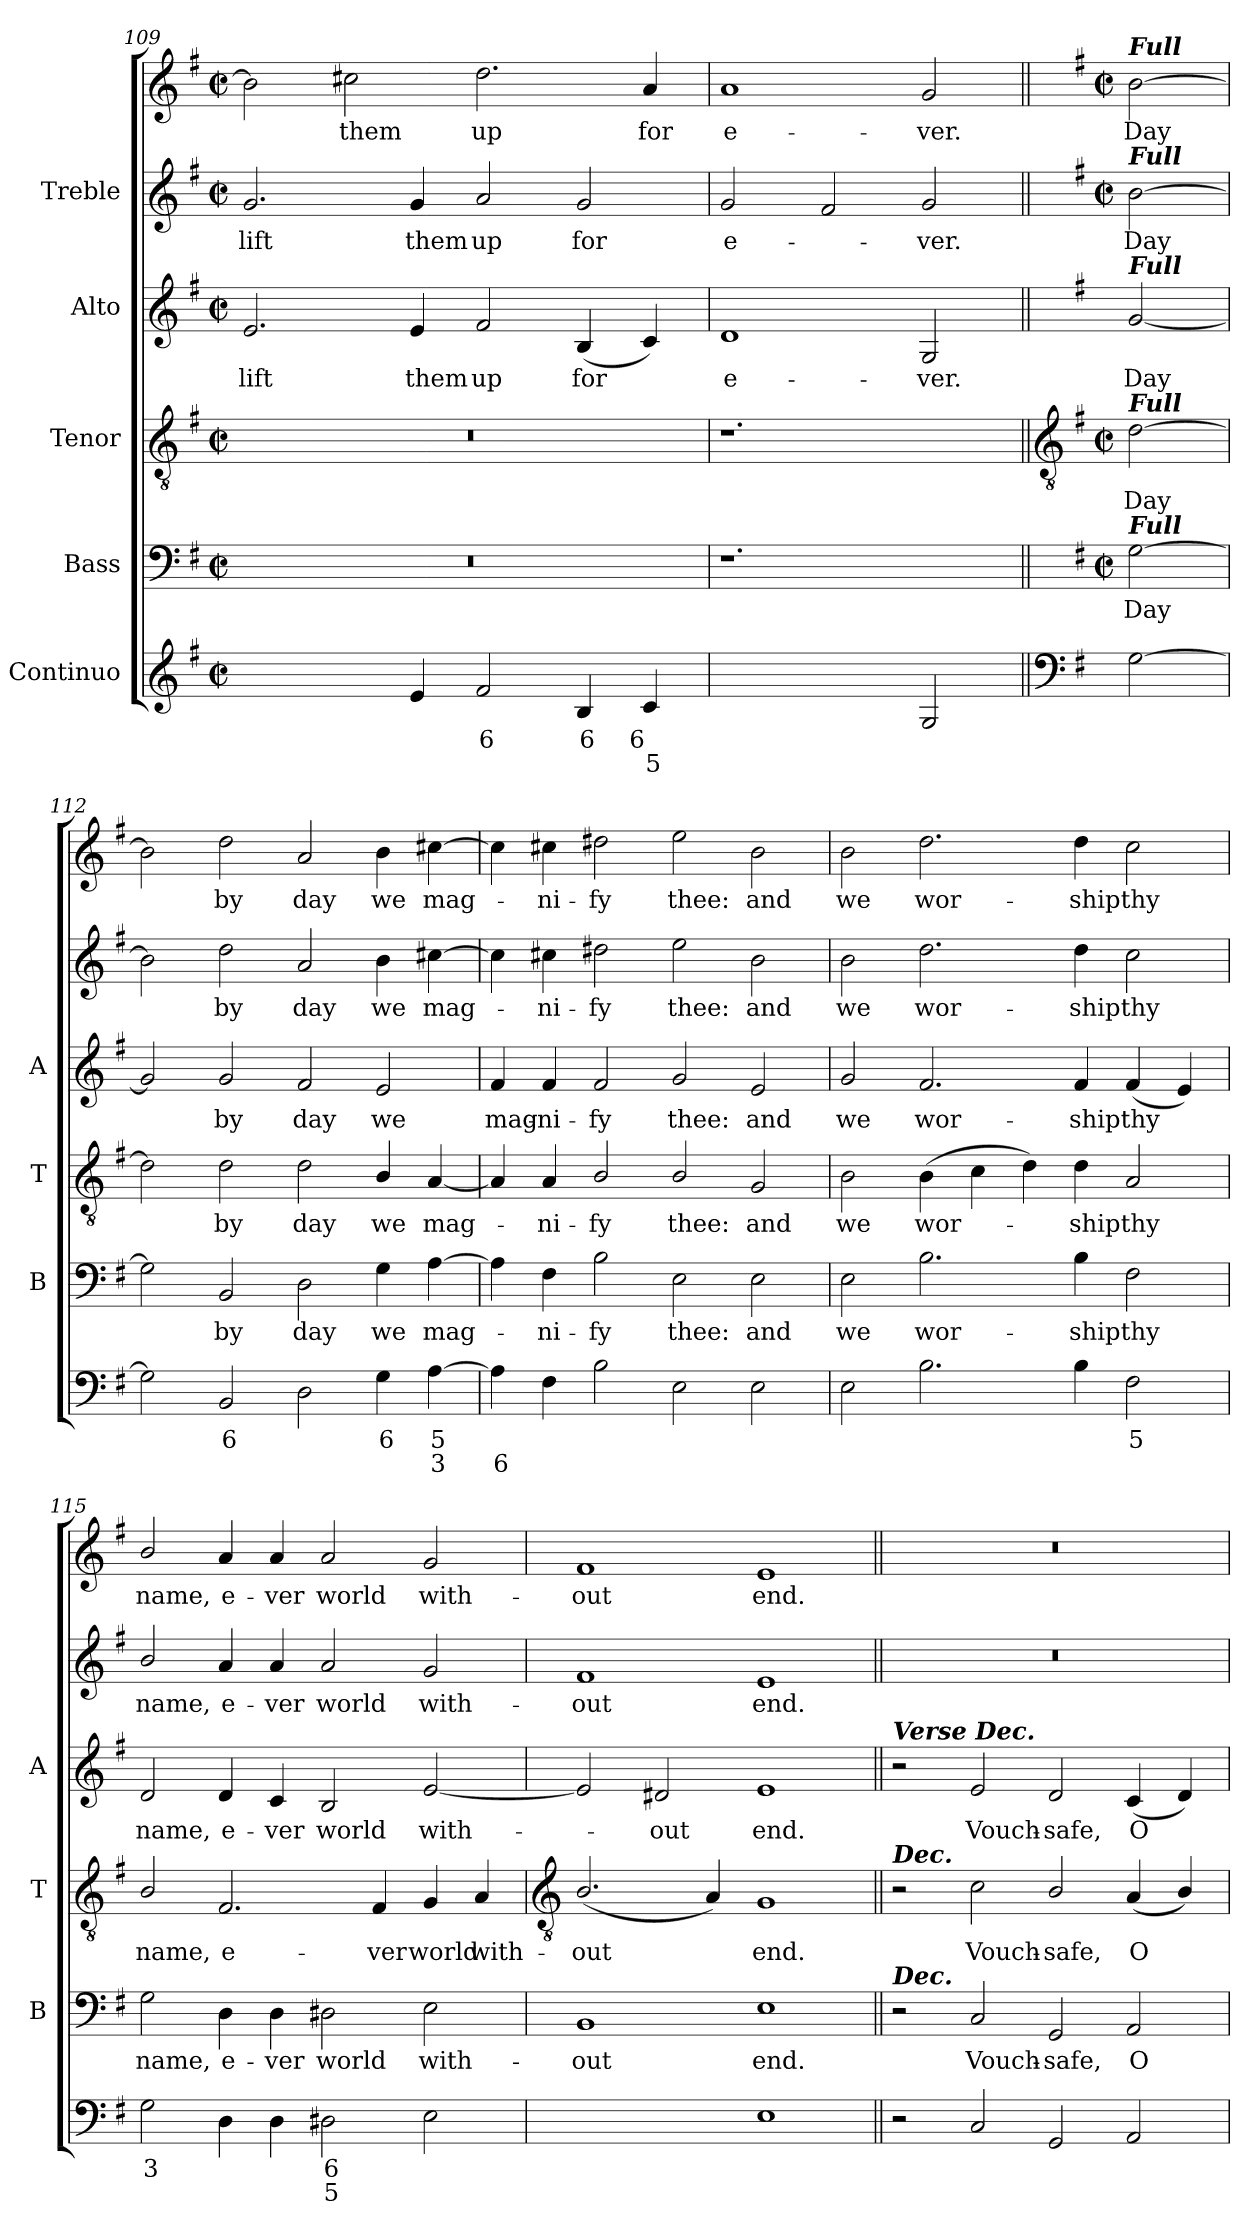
**kern	**text	**text	**kern	**text	**kern	**text	**kern	**text	**kern	**text	**kern	**text
*part5	*part5	*part5	*part4	*part4	*part3	*part3	*part2	*part2	*part1	*part1	*part1	*part1
*staff6	*staff6	*staff6	*staff5	*staff5	*staff4	*staff4	*staff3	*staff3	*staff2	*staff2	*staff1	*staff1
*I"Continuo	*	*	*I"Bass	*	*I"Tenor	*	*I"Alto	*	*I"Treble	*	*	*
*	*	*	*I'B	*	*I'T	*	*I'A	*	*	*	*	*
*clefG2	*	*	*clefF4	*	*clefGv2	*	*clefG2	*	*clefG2	*	*clefG2	*
*k[f#]	*	*	*k[f#]	*	*k[f#]	*	*k[f#]	*	*k[f#]	*	*k[f#]	*
*G:	*	*	*G:	*	*G:	*	*G:	*	*G:	*	*G:	*
*M4/2	*	*	*M4/2	*	*M4/2	*	*M4/2	*	*M4/2	*	*M4/2	*
*met(c|)	*	*	*met(c|)	*	*met(c|)	*	*met(c|)	*	*met(c|)	*	*met(c|)	*
=109	=109	=109	=109	=109	=109	=109	=109	=109	=109	=109	=109	=109
!	!LO:LY:b	!	!	!	!	!	!	!LO:LY:b	!	!LO:LY:b	!	!
[2eyy	5	.	0r	.	0r	.	2.e	lift	2.g	lift	2b]	.
!	!LO:LY:b	!	!	!	!	!	!	!	!	!	!	!LO:LY:b
4eyy]	6	.	.	.	.	.	.	.	.	.	2cc#X	them
!	!	!	!	!	!	!	!	!LO:LY:b	!	!LO:LY:b	!	!
4e	.	.	.	.	.	.	4e	them	4g	them	.	.
!	!LO:LY:b	!	!	!	!	!	!	!LO:LY:b	!	!LO:LY:b	!	!LO:LY:b
2f#	6	.	.	.	.	.	2f#	up	2a	up	2.dd	up
!	!LO:LY:b	!	!	!	!	!	!	!LO:LY:b	!	!LO:LY:b	!	!
4B	6	.	.	.	.	.	(<4B	for	2g	for	.	.
!	!LO:LY:b	!LO:LY:b	!	!	!	!	!	!	!	!	!	!LO:LY:b
4c	6	5	.	.	.	.	4c)	.	.	.	4a	for
=110	=110	=110	=110	=110	=110	=110	=110	=110	=110	=110	=110	=110
!	!LO:LY:b	!	!	!	!	!	!	!LO:LY:b	!	!LO:LY:b	!	!LO:LY:b
[2dyy	4	.	1.r	.	1.r	.	1d	e-	2g	e-	1a	e-
!	!LO:LY:b	!	!	!	!	!	!	!	!	!	!	!
2dyy]	3	.	.	.	.	.	.	.	2f#	.	.	.
!	!	!	!	!	!	!	!	!LO:LY:b	!	!LO:LY:b	!	!LO:LY:b
2G	.	.	.	.	.	.	2G	-ver.	2g	ver.	2g	-ver.
!!LO:LB:g=z
=111||	=111||	=111||	=111||	=111||	=111||	=111||	=111||	=111||	=111||	=111||	=111||	=111||
*clefF4	*	*	*	*	*clefGv2	*	*	*	*	*	*	*
*	*	*	*k[f#]	*	*k[f#]	*	*	*	*k[f#]	*	*k[f#]	*
*	*	*	*G:	*	*G:	*	*	*	*G:	*	*G:	*
*	*	*	*M4/2	*	*M4/2	*	*	*	*M4/2	*	*M4/2	*
*	*	*	*met(c|)	*	*met(c|)	*	*	*	*met(c|)	*	*met(c|)	*
!	!	!	!	!	!	!	!	!	!	!	!LO:TX:a:Bi:t=Full	!
!	!	!	!	!	!	!	!	!	!LO:TX:a:Bi:t=Full	!	!	!
!	!	!	!	!	!	!	!LO:TX:a:Bi:t=Full	!	!	!	!	!
!	!	!	!	!	!LO:TX:a:Bi:t=Full	!	!	!	!	!	!	!
!	!	!	!LO:TX:a:Bi:t=Full	!	!	!	!	!	!	!	!	!
!	!	!	!	!LO:LY:b	!	!LO:LY:b	!	!LO:LY:b	!	!LO:LY:b	!	!LO:LY:b
[2G	.	.	[2G	Day	[2d	Day	[2g	Day	[2b	Day	[2b	Day
=112	=112	=112	=112	=112	=112	=112	=112	=112	=112	=112	=112	=112
2G]	.	.	2G]	.	2d]	.	2g]	.	2b]	.	2b]	.
!	!LO:LY:b	!	!	!LO:LY:b	!	!LO:LY:b	!	!LO:LY:b	!	!LO:LY:b	!	!LO:LY:b
2BB	6	.	2BB	by	2d	by	2g	by	2dd	by	2dd	by
!	!	!	!	!LO:LY:b	!	!LO:LY:b	!	!LO:LY:b	!	!LO:LY:b	!	!LO:LY:b
2D	.	.	2D	day	2d	day	2f#	day	2a	day	2a	day
!	!LO:LY:b	!	!	!LO:LY:b	!	!LO:LY:b	!	!LO:LY:b	!	!LO:LY:b	!	!LO:LY:b
4G	6	.	4G	we	4B/	we	2e	we	4b	we	4b	we
!	!LO:LY:b	!LO:LY:b	!	!LO:LY:b	!	!LO:LY:b	!	!	!	!LO:LY:b	!	!LO:LY:b
[4A	5	3	[4A	mag-	[4A	mag-	.	.	[4cc#X	mag-	[4cc#X	mag-
=113	=113	=113	=113	=113	=113	=113	=113	=113	=113	=113	=113	=113
!	!	!LO:LY:b	!	!	!	!	!	!LO:LY:b	!	!	!	!
4A]	.	6	4A]	.	4A]	.	4f#	mag-	4cc#]	.	4cc#]	.
!	!	!	!	!LO:LY:b	!	!LO:LY:b	!	!LO:LY:b	!	!LO:LY:b	!	!LO:LY:b
4F#	.	.	4F#	ni-	4A	ni-	4f#	-ni-	4cc#	ni-	4cc#	ni-
!	!	!	!	!LO:LY:b	!	!LO:LY:b	!	!LO:LY:b	!	!LO:LY:b	!	!LO:LY:b
2B	.	.	2B	-fy	2B/	-fy	2f#	-fy	2dd#X	-fy	2dd#X	-fy
!	!	!	!	!LO:LY:b	!	!LO:LY:b	!	!LO:LY:b	!	!LO:LY:b	!	!LO:LY:b
2E	.	.	2E	thee:	2B/	thee:	2g	thee:	2ee	thee:	2ee	thee:
!	!	!	!	!LO:LY:b	!	!LO:LY:b	!	!LO:LY:b	!	!LO:LY:b	!	!LO:LY:b
2E	.	.	2E	and	2G	and	2e	and	2b	and	2b	and
=114	=114	=114	=114	=114	=114	=114	=114	=114	=114	=114	=114	=114
!	!	!	!	!LO:LY:b	!	!LO:LY:b	!	!LO:LY:b	!	!LO:LY:b	!	!LO:LY:b
2E	.	.	2E	we	2B	we	2g	we	2b	we	2b	we
!	!	!	!	!LO:LY:b	!	!LO:LY:b	!	!LO:LY:b	!	!LO:LY:b	!	!LO:LY:b
2.B	.	.	2.B	wor-	(>4B	wor-	2.f#	wor-	2.dd	wor-	2.dd	wor-
.	.	.	.	.	4c	.	.	.	.	.	.	.
.	.	.	.	.	4d)	.	.	.	.	.	.	.
!	!	!	!	!LO:LY:b	!	!LO:LY:b	!	!LO:LY:b	!	!LO:LY:b	!	!LO:LY:b
4B	.	.	4B	-ship	4d	ship	4f#	-ship	4dd	-ship	4dd	-ship
!	!LO:LY:b	!	!	!LO:LY:b	!	!LO:LY:b	!	!LO:LY:b	!	!LO:LY:b	!	!LO:LY:b
2F#	5	.	2F#	thy	2A	thy	(<4f#	thy	2cc	thy	2cc	thy
.	.	.	.	.	.	.	4e)	.	.	.	.	.
=115	=115	=115	=115	=115	=115	=115	=115	=115	=115	=115	=115	=115
!	!LO:LY:b	!	!	!LO:LY:b	!	!LO:LY:b	!	!LO:LY:b	!	!LO:LY:b	!	!LO:LY:b
2G	3	.	2G	name,	2B/	name,	2d	name,	2b/	name,	2b/	name,
!	!	!	!	!LO:LY:b	!	!LO:LY:b	!	!LO:LY:b	!	!LO:LY:b	!	!LO:LY:b
4D	.	.	4D	e-	2.F#	e-	4d	e-	4a	e-	4a	e-
!	!	!	!	!LO:LY:b	!	!	!	!LO:LY:b	!	!LO:LY:b	!	!LO:LY:b
4D	.	.	4D	-ver	.	.	4c	-ver	4a	-ver	4a	-ver
!	!LO:LY:b	!LO:LY:b	!	!LO:LY:b	!	!	!	!LO:LY:b	!	!LO:LY:b	!	!LO:LY:b
2D#X	6	5	2D#X	world	.	.	2B	world	2a	world	2a	world
!	!	!	!	!	!	!LO:LY:b	!	!	!	!	!	!
.	.	.	.	.	4F#	-ver	.	.	.	.	.	.
!	!	!	!	!LO:LY:b	!	!LO:LY:b	!	!LO:LY:b	!	!LO:LY:b	!	!LO:LY:b
2E	.	.	2E	with-	4G	world	[2e	with-	2g	with-	2g	with-
!	!	!	!	!	!	!LO:LY:b	!	!	!	!	!	!
.	.	.	.	.	4A	with-	.	.	.	.	.	.
!!LO:LB:g=z
=116	=116	=116	=116	=116	=116	=116	=116	=116	=116	=116	=116	=116
*	*	*	*	*	*clefGv2	*	*	*	*	*	*	*
!	!LO:LY:b	!	!	!LO:LY:b	!	!LO:LY:b	!	!	!	!LO:LY:b	!	!LO:LY:b
[2BByy	4	.	1BB	-out	(<2.B/	-out	2e]	.	1f#	-out	1f#	-out
!	!LO:LY:b	!	!	!	!	!	!	!LO:LY:b	!	!	!	!
2BByy]	3	.	.	.	.	.	2d#X	out	.	.	.	.
.	.	.	.	.	4A)	.	.	.	.	.	.	.
!	!	!	!	!LO:LY:b	!	!LO:LY:b	!	!LO:LY:b	!	!LO:LY:b	!	!LO:LY:b
1E	.	.	1E	end.	1G	end.	1e	end.	1e	end.	1e	end.
=117||	=117||	=117||	=117||	=117||	=117||	=117||	=117||	=117||	=117||	=117||	=117||	=117||
!	!	!	!	!	!	!	!LO:TX:a:Bi:t=Verse Dec.	!	!	!	!	!
!	!	!	!	!	!LO:TX:a:Bi:t=Dec.	!	!	!	!	!	!	!
!	!	!	!LO:TX:a:Bi:t=Dec.	!	!	!	!	!	!	!	!	!
2r	.	.	2r	.	2r	.	2r	.	0r	.	0r	.
!	!	!	!	!LO:LY:b	!	!LO:LY:b	!	!LO:LY:b	!	!	!	!
2C	.	.	2C	Vouch-	2c	Vouch-	2e	Vouch-	.	.	.	.
!	!	!	!	!LO:LY:b	!	!LO:LY:b	!	!LO:LY:b	!	!	!	!
2GG	.	.	2GG	-safe,	2B/	-safe,	2d	-safe,	.	.	.	.
!	!	!	!	!LO:LY:b	!	!LO:LY:b	!	!LO:LY:b	!	!	!	!
2AA	.	.	2AA	O	(<4A	O	(<4c	O	.	.	.	.
.	.	.	.	.	4B/)	.	4d)	.	.	.	.	.
=	=	=	=	=	=	=	=	=	=	=	=	=
*-	*-	*-	*-	*-	*-	*-	*-	*-	*-	*-	*-	*-
